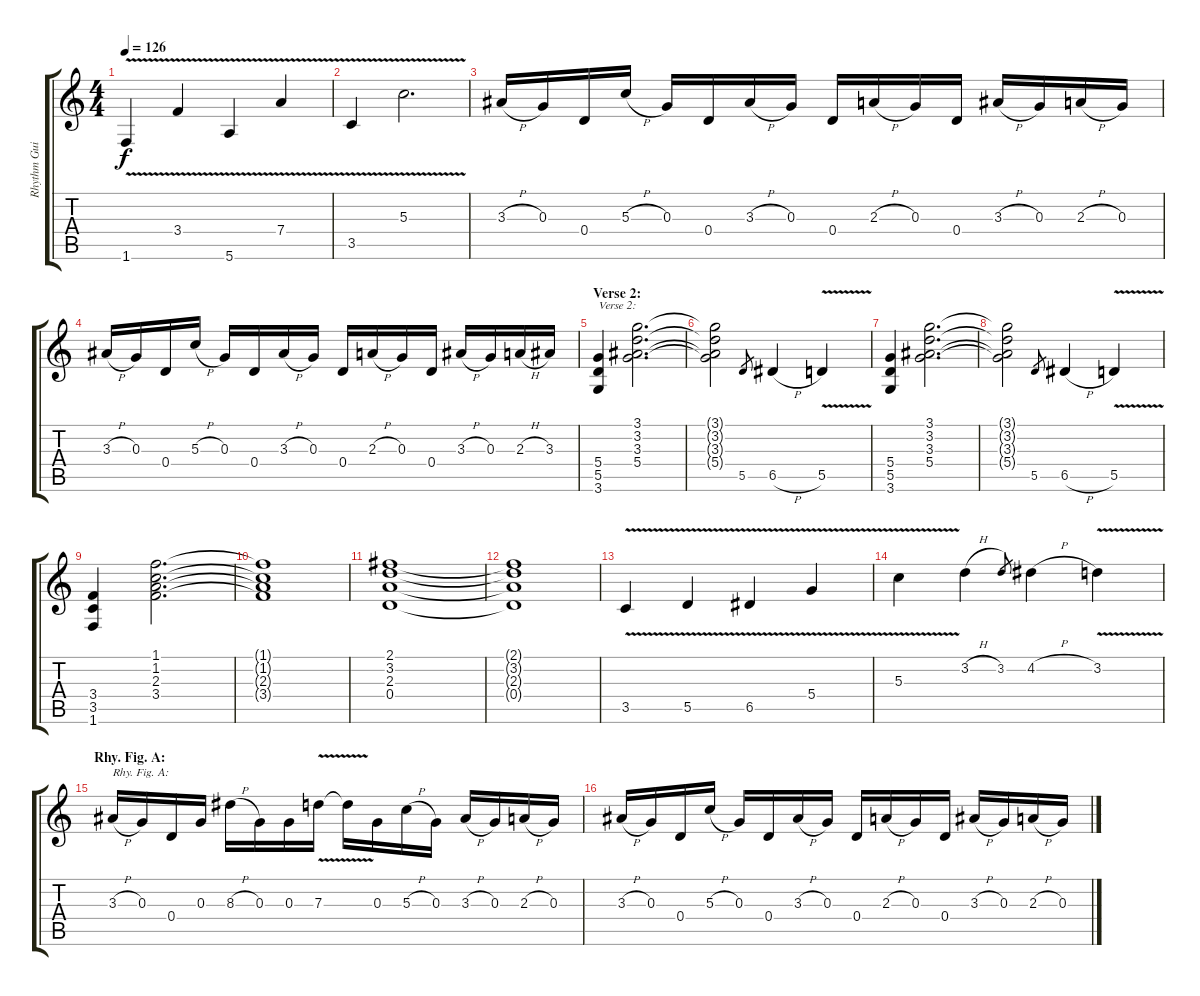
\track ("Rhythm Guitar 2" "Rhythm Gui") {instrument distortionguitar}
\staff {score tabs}
\tuning (E4 B3 G3 D3 A2 E2) {hide}
\ts (4 4)
\tempo 126
\clef g2
\ks c
1.6{v}.4{dy f} 3.4{v}.4 5.6{v}.4 7.4{v}.4 |
3.5{v}.4 5.3{v}.2{d} |
3.3{h}.16 0.3.16 0.4.16 5.3{h}.16 0.3.16 0.4.16 3.3{h}.16 0.3.16 0.4.16 2.3{h}.16 0.3.16 0.4.16 3.3{h}.16 0.3.16 2.3{h}.16 0.3.16 |
3.3{h}.16 0.3.16 0.4.16 5.3{h}.16 0.3.16 0.4.16 3.3{h}.16 0.3.16 0.4.16 2.3{h}.16 0.3.16 0.4.16 3.3{h}.16 0.3.16 2.3{h}.16 3.3.16 |
\section ("" "Verse 2:")
(5.4 5.5 3.6).4{txt "Verse 2:"} (3.1 3.2 3.3 5.4).2{d} |
(3.1{t} 3.2{t} 3.3{t} 5.4{t}).2 5.5.8{gr} 6.5{h}.4 5.5{v}.4 |
(5.4 5.5 3.6).4 (3.1 3.2 3.3 5.4).2{d} |
(3.1{t} 3.2{t} 3.3{t} 5.4{t}).2 5.5.8{gr} 6.5{h}.4 5.5{v}.4 |
(3.4 3.5 1.6).4 (1.1 1.2 2.3 3.4).2{d} |
(1.1{t} 1.2{t} 2.3{t} 3.4{t}).1 |
(2.1 3.2 2.3 0.4).1 |
(2.1{t} 3.2{t} 2.3{t} 0.4{t}).1 |
3.5{v}.4 5.5{v}.4 6.5{v}.4 5.4{v}.4 |
5.3{v}.4 3.2{h}.4 3.2.8{gr} 4.2{h}.4 3.2{v}.4 |
\section ("" "Rhy. Fig. A:")
3.3{h}.16{txt "Rhy. Fig. A:"} 0.3.16 0.4.16 0.3.16 8.3{h}.16 0.3.16 0.3.16 7.3{v}.16 7.3{t}.16 0.3.16 5.3{h}.16 0.3.16 3.3{h}.16 0.3.16 2.3{h}.16 0.3.16 |
3.3{h}.16 0.3.16 0.4.16 5.3{h}.16 0.3.16 0.4.16 3.3{h}.16 0.3.16 0.4.16 2.3{h}.16 0.3.16 0.4.16 3.3{h}.16 0.3.16 2.3{h}.16 0.3.16
